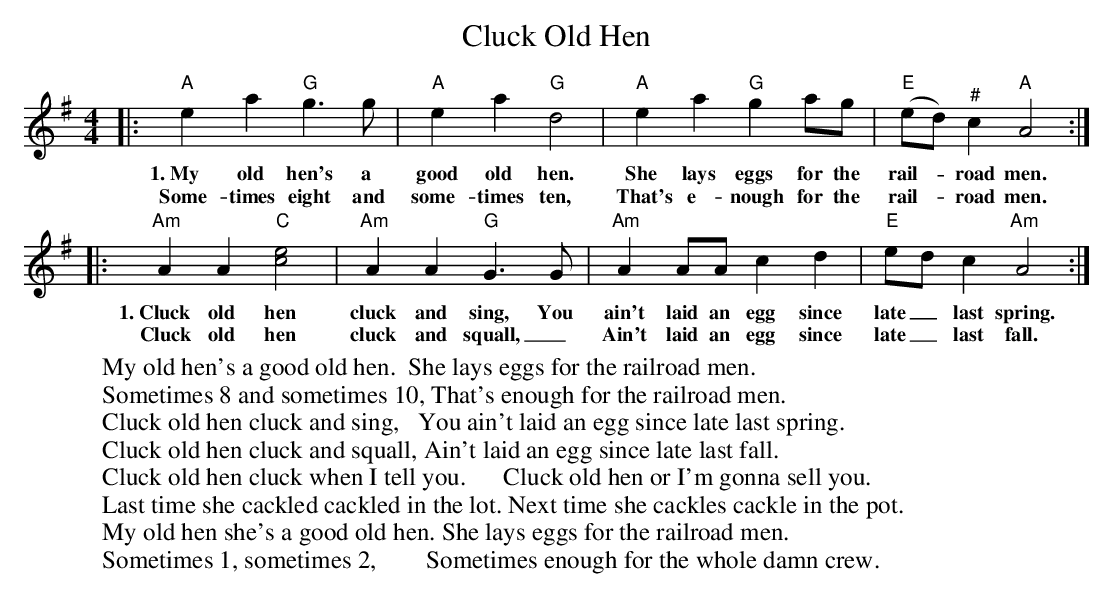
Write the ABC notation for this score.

X:1
T: Cluck Old Hen
M: 4/4
L: 1/8
K: Ador
|: "A"e2a2 "G"g3g | "A"e2a2 "G"d4 | "A"e2a2 "G"g2ag | ("E"ed)"^#"c2 "A"A4 :|
w:1.~My old hen's a good old hen.     She lays eggs for the rail-*road men.
w:   Some-times eight and some-times ten, That's e-nough for the rail-*road men.
|: "Am"A2A2 "C"[c4e4] | "Am"A2A2 "G"G3G | "Am"A2AA c2d2 | "E"edc2 "Am"A4 :|
w:1.~Cluck old hen cluck and sing,     You ain't laid an egg since late_ last spring.
w:   Cluck old hen cluck and squall,_   Ain't laid an egg since late_ last fall.
W:My old hen's a good old hen.  She lays eggs for the railroad men.
W:Sometimes 8 and sometimes 10, That's enough for the railroad men.
W:   Cluck old hen cluck and sing,   You ain't laid an egg since late last spring.
W:   Cluck old hen cluck and squall, Ain't laid an egg since late last fall.
W:Cluck old hen cluck when I tell you.      Cluck old hen or I'm gonna sell you.
W:Last time she cackled cackled in the lot. Next time she cackles cackle in the pot.
W:   My old hen she's a good old hen. She lays eggs for the railroad men.
W:   Sometimes 1, sometimes 2,        Sometimes enough for the whole damn crew.
